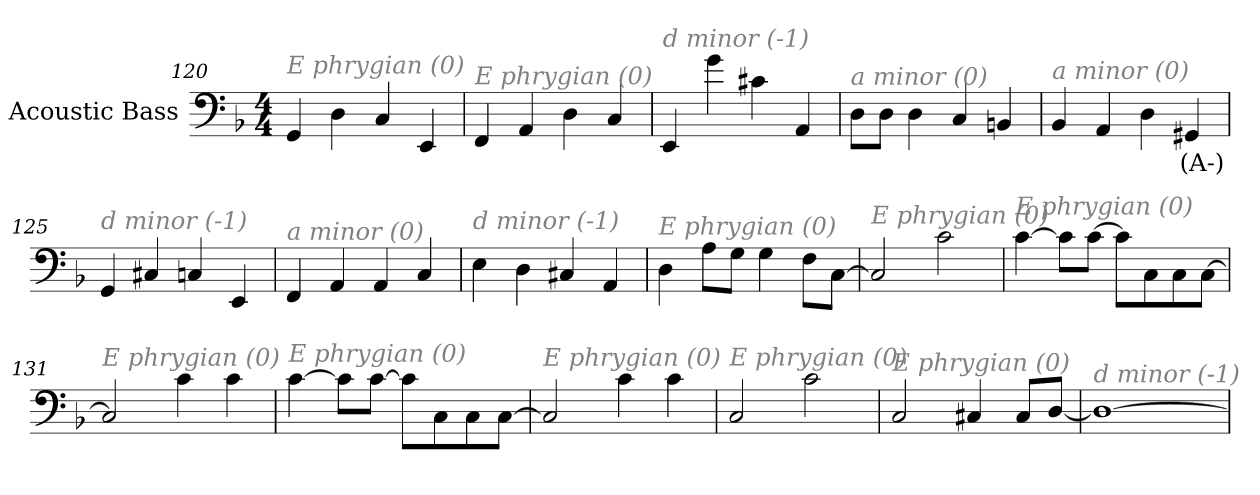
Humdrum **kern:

**kern	**text
*part1	*part1
*staff1	*staff1
*I"Acoustic Bass	*
*clefF4	*
*ITrd7c12	*
*k[b-]	*
*F:	*
*M4/4	*
=120	=120
!LO:TX:i:color=#808080:t=E phrygian (0)	!
4GGG	.
4DD	.
4CC	.
4EEE	.
=121	=121
!LO:TX:i:color=#808080:t=E phrygian (0)	!
4FFF	.
4AAA	.
4DD	.
4CC	.
=122	=122
!LO:TX:i:color=#808080:t=d minor (-1)	!
4EEE	.
4G	.
4C#X	.
4AAA	.
=123	=123
!LO:TX:i:color=#808080:t=a minor (0)	!
8DDL	.
8DDJ	.
4DD	.
4CC	.
4BBBn	.
=124	=124
!LO:TX:i:color=#808080:t=a minor (0)	!
4BBB-	.
4AAA	.
4DD	.
4GGG#Xi	(A-)
=125	=125
!LO:TX:i:color=#808080:t=d minor (-1)	!
4GGG	.
4CC#X	.
4CCn	.
4EEE	.
=126	=126
!LO:TX:i:color=#808080:t=a minor (0)	!
4FFF	.
4AAA	.
4AAA	.
4CC	.
=127	=127
!LO:TX:i:color=#808080:t=d minor (-1)	!
4EE	.
4DD	.
4CC#X	.
4AAA	.
=128	=128
!LO:TX:i:color=#808080:t=E phrygian (0)	!
4DD	.
8AAL	.
8GGJ	.
4GG	.
8FFL	.
[8CCJ	.
=129	=129
!LO:TX:i:color=#808080:t=E phrygian (0)	!
2CC]	.
2C	.
=130	=130
!LO:TX:i:color=#808080:t=E phrygian (0)	!
[4C	.
8CL]	.
[8CJ	.
8CL]	.
8CC	.
8CC	.
[8CCJ	.
=131	=131
!LO:TX:i:color=#808080:t=E phrygian (0)	!
2CC]	.
4C	.
4C	.
=132	=132
!LO:TX:i:color=#808080:t=E phrygian (0)	!
[4C	.
8CL]	.
[8CJ	.
8CL]	.
8CC	.
8CC	.
[8CCJ	.
=133	=133
!LO:TX:i:color=#808080:t=E phrygian (0)	!
2CC]	.
4C	.
4C	.
=134	=134
!LO:TX:i:color=#808080:t=E phrygian (0)	!
2CC	.
2C	.
=135	=135
!LO:TX:i:color=#808080:t=E phrygian (0)	!
2CC	.
4CC#X	.
8CC#L	.
[8DDJ	.
=136	=136
!LO:TX:i:color=#808080:t=d minor (-1)	!
1DD_	.
=	=
*-	*-
